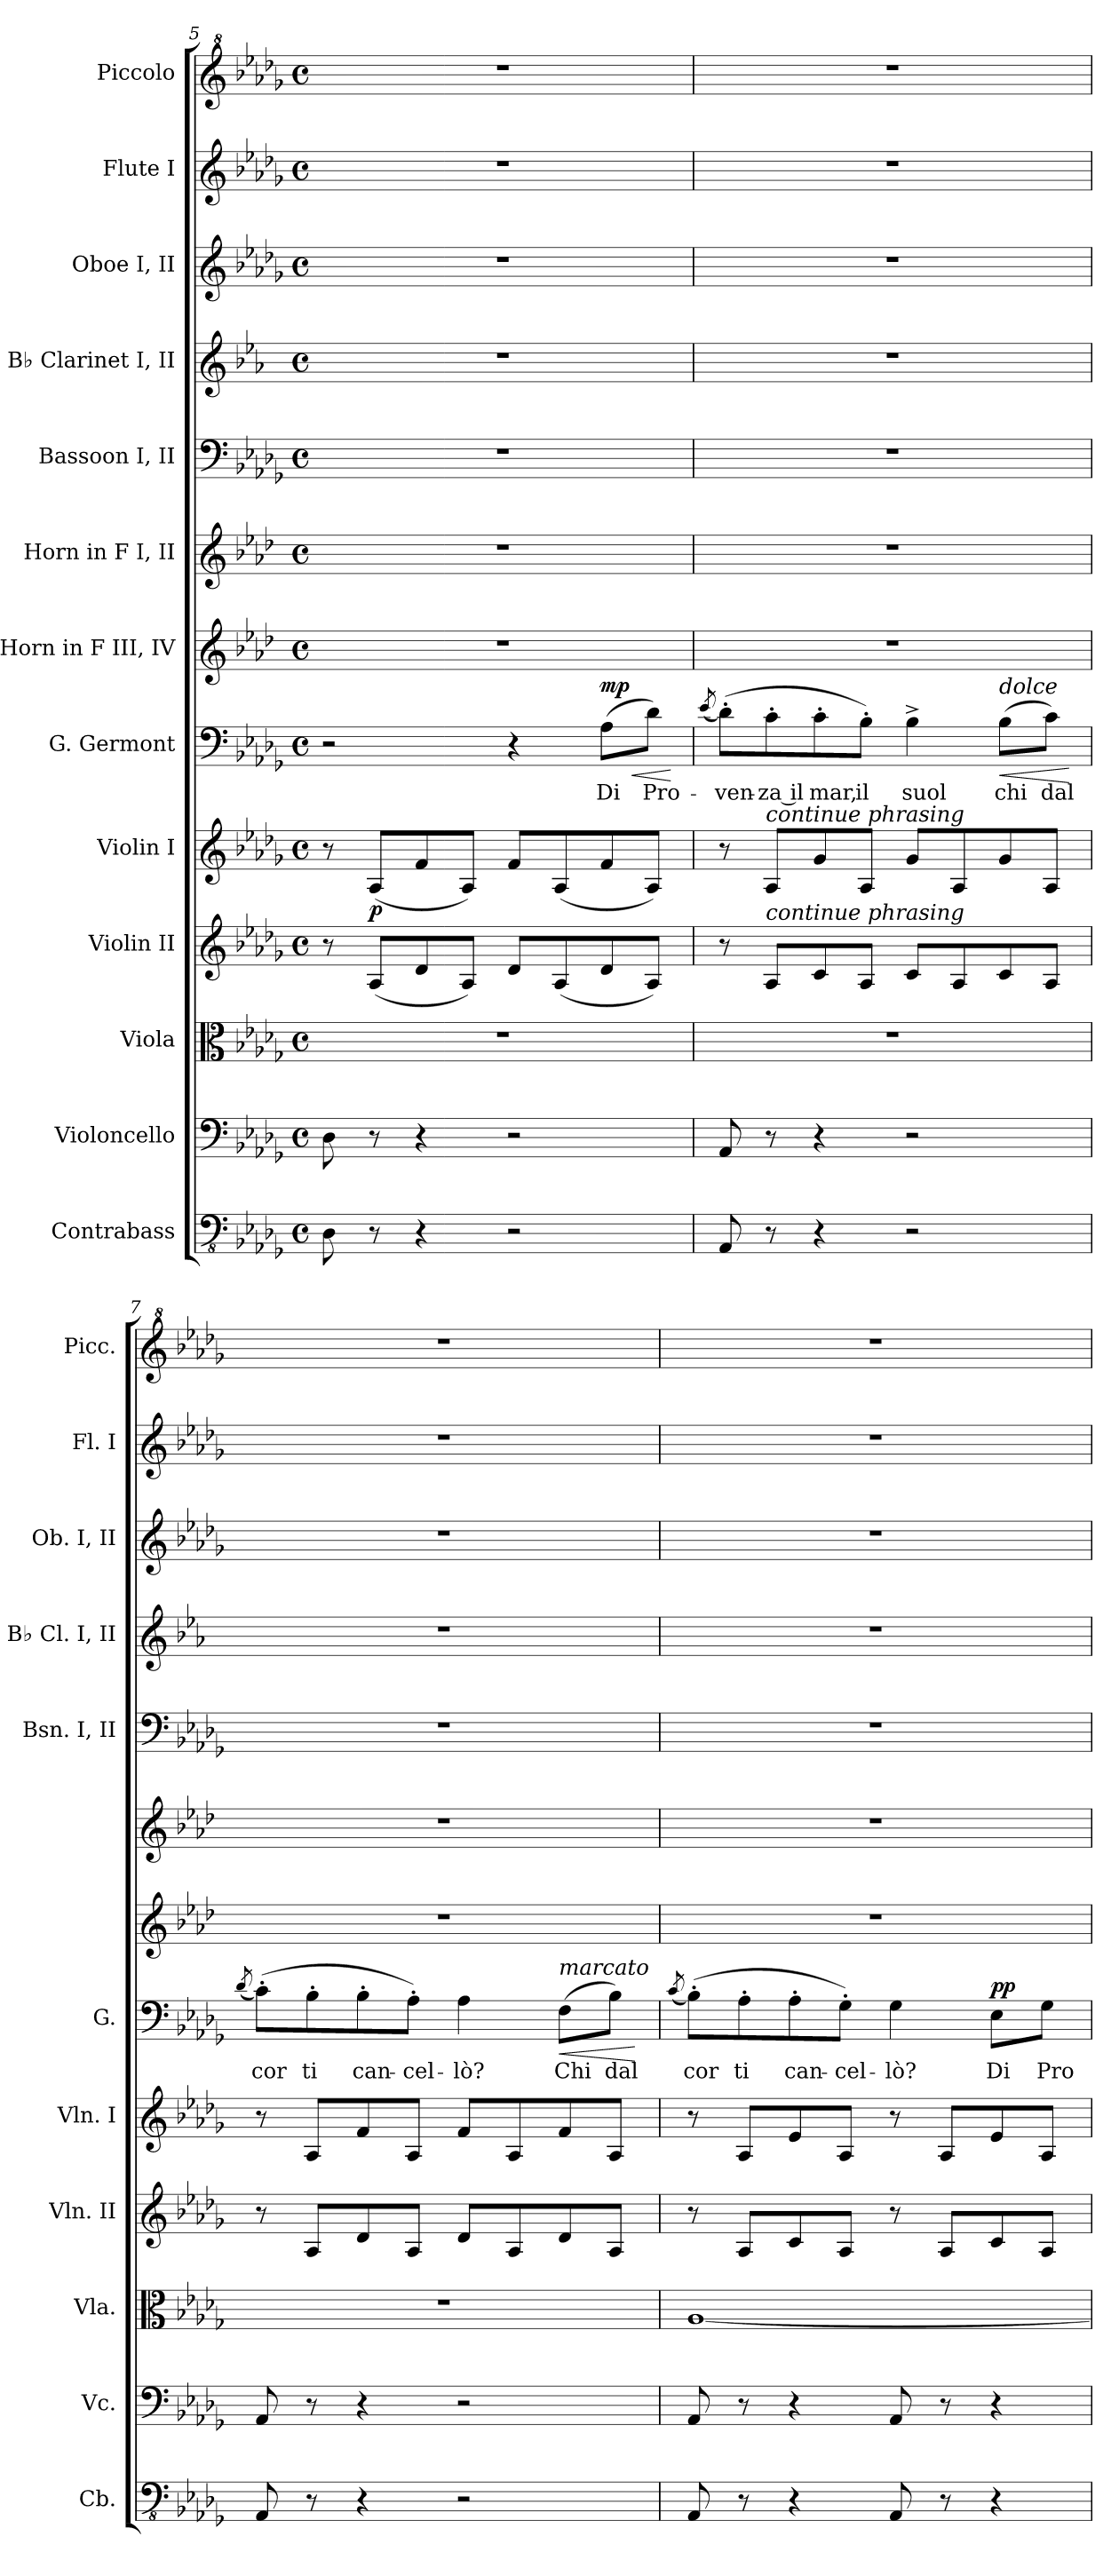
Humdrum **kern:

**kern	**kern	**kern	**kern	**kern	**dynam	**kern	**text	**dynam	**kern	**kern	**kern	**kern	**kern	**kern	**kern
*part13	*part12	*part11	*part10	*part9	*part9	*part8	*part8	*part8	*part7	*part6	*part5	*part4	*part3	*part2	*part1
*staff13	*staff12	*staff11	*staff10	*staff9	*staff9	*staff8	*staff8	*staff8	*staff7	*staff6	*staff5	*staff4	*staff3	*staff2	*staff1
*I"Contrabass	*I"Violoncello	*I"Viola	*I"Violin II	*I"Violin I	*	*I"G. Germont	*	*	*I"Horn in F  III, IV	*I"Horn in F  I, II	*I"Bassoon I, II	*I"B♭ Clarinet I, II	*I"Oboe I, II	*I"Flute I	*I"Piccolo
*I'Cb.	*I'Vc.	*I'Vla.	*I'Vln. II	*I'Vln. I	*	*I'G.	*	*	*	*	*I'Bsn. I, II	*I'B♭ Cl. I, II	*I'Ob. I, II	*I'Fl. I	*I'Picc.
*clefFv4	*clefF4	*clefC3	*clefG2	*clefG2	*	*clefF4	*	*	*clefG2	*clefG2	*clefF4	*clefG2	*clefG2	*clefG2	*clefG^2
*	*	*	*	*	*	*	*	*	*ITrd4c7	*ITrd4c7	*	*ITrd1c2	*	*	*ITrd-7c-12
*k[b-e-a-d-g-]	*k[b-e-a-d-g-]	*k[b-e-a-d-g-]	*k[b-e-a-d-g-]	*k[b-e-a-d-g-]	*	*k[b-e-a-d-g-]	*	*	*k[b-e-a-d-g-]	*k[b-e-a-d-g-]	*k[b-e-a-d-g-]	*k[b-e-a-d-g-]	*k[b-e-a-d-g-]	*k[b-e-a-d-g-]	*k[b-e-a-d-g-]
*M4/4	*M4/4	*M4/4	*M4/4	*M4/4	*	*M4/4	*	*	*M4/4	*M4/4	*M4/4	*M4/4	*M4/4	*M4/4	*M4/4
*met(c)	*met(c)	*met(c)	*met(c)	*met(c)	*	*met(c)	*	*	*met(c)	*met(c)	*met(c)	*met(c)	*met(c)	*met(c)	*met(c)
=5	=5	=5	=5	=5	=5	=5	=5	=5	=5	=5	=5	=5	=5	=5	=5
8DD-\	8D-\	1r	8r	8r	.	2r	.	.	1r	1r	1r	1r	1r	1r	1r
!	!	!	!	!	!LO:DY:b	!	!	!	!	!	!	!	!	!	!
8r	8r	.	(8A-/L	(8A-/L	p	.	.	.	.	.	.	.	.	.	.
4r	4r	.	8d-/	8f/	.	.	.	.	.	.	.	.	.	.	.
.	.	.	8A-/J)	8A-/J)	.	.	.	.	.	.	.	.	.	.	.
2r	2r	.	8d-/L	8f/L	.	4r	.	.	.	.	.	.	.	.	.
.	.	.	(8A-/	(8A-/	.	.	.	.	.	.	.	.	.	.	.
!	!	!	!	!	!	!	!	!LO:HP:b	!	!	!	!	!	!	!
!	!	!	!	!	!	!	!	!LO:DY:n=1:b	!	!	!	!	!	!	!
.	.	.	8d-/	8f/	.	(8A-\L	Di	< mp	.	.	.	.	.	.	.
.	.	.	8A-/J)	8A-/J)	.	8d-\J)	Pro-	.	.	.	.	.	.	.	.
.	.	.	.	.	.	.	.	[	.	.	.	.	.	.	.
=6	=6	=6	=6	=6	=6	=6	=6	=6	=6	=6	=6	=6	=6	=6	=6
.	.	.	.	.	.	(8qe-/	.	.	.	.	.	.	.	.	.
8AAA-/	8AA-/	1r	8r	8r	.	(8d-'\L)	-ven-	.	1r	1r	1r	1r	1r	1r	1r
!	!	!	!	!LO:TX:a:i:t=continue phrasing	!	!	!	!	!	!	!	!	!	!	!
!	!	!	!LO:TX:a:i:t=continue phrasing	!	!	!	!	!	!	!	!	!	!	!	!
8r	8r	.	8A-/L	8A-/L	.	8c'\	za il	.	.	.	.	.	.	.	.
4r	4r	.	8c/	8g-/	.	8c'\	mar,	.	.	.	.	.	.	.	.
.	.	.	8A-/J	8A-/J	.	8B-'\J)	il	.	.	.	.	.	.	.	.
2r	2r	.	8c/L	8g-/L	.	4B-^\	suol	.	.	.	.	.	.	.	.
.	.	.	8A-/	8A-/	.	.	.	.	.	.	.	.	.	.	.
!	!	!	!	!	!	!LO:TX:a:i:t=dolce	!	!	!	!	!	!	!	!	!
!	!	!	!	!	!	!	!	!LO:HP:b	!	!	!	!	!	!	!
.	.	.	8c/	8g-/	.	(8B-\L	chi	<	.	.	.	.	.	.	.
.	.	.	8A-/J	8A-/J	.	8c\J)	dal	.	.	.	.	.	.	.	.
.	.	.	.	.	.	.	.	[	.	.	.	.	.	.	.
!!LO:PB:g=z
=7	=7	=7	=7	=7	=7	=7	=7	=7	=7	=7	=7	=7	=7	=7	=7
.	.	.	.	.	.	(8qd-/	.	.	.	.	.	.	.	.	.
8AAA-/	8AA-/	1r	8r	8r	.	(8c'\L)	cor	.	1r	1r	1r	1r	1r	1r	1r
8r	8r	.	8A-/L	8A-/L	.	8B-'\	ti	.	.	.	.	.	.	.	.
4r	4r	.	8d-/	8f/	.	8B-'\	can-	.	.	.	.	.	.	.	.
.	.	.	8A-/J	8A-/J	.	8A-'\J)	-cel-	.	.	.	.	.	.	.	.
2r	2r	.	8d-/L	8f/L	.	4A-\	-lò?	.	.	.	.	.	.	.	.
.	.	.	8A-/	8A-/	.	.	.	.	.	.	.	.	.	.	.
!	!	!	!	!	!	!LO:TX:a:i:t=marcato	!	!	!	!	!	!	!	!	!
!	!	!	!	!	!	!	!	!LO:HP:b	!	!	!	!	!	!	!
.	.	.	8d-/	8f/	.	(8F\L	Chi	<	.	.	.	.	.	.	.
.	.	.	8A-/J	8A-/J	.	8B-\J)	dal	.	.	.	.	.	.	.	.
.	.	.	.	.	.	.	.	[	.	.	.	.	.	.	.
=8	=8	=8	=8	=8	=8	=8	=8	=8	=8	=8	=8	=8	=8	=8	=8
.	.	.	.	.	.	(8qc/	.	.	.	.	.	.	.	.	.
8AAA-/	8AA-/	[1A-	8r	8r	.	(8B-'\L)	cor	.	1r	1r	1r	1r	1r	1r	1r
8r	8r	.	8A-/L	8A-/L	.	8A-'\	ti	.	.	.	.	.	.	.	.
4r	4r	.	8c/	8e-/	.	8A-'\	can-	.	.	.	.	.	.	.	.
.	.	.	8A-/J	8A-/J	.	8G-'\J)	-cel-	.	.	.	.	.	.	.	.
8AAA-/	8AA-/	.	8r	8r	.	4G-\	-lò?	.	.	.	.	.	.	.	.
8r	8r	.	8A-/L	8A-/L	.	.	.	.	.	.	.	.	.	.	.
!	!	!	!	!	!	!	!	!LO:DY:a	!	!	!	!	!	!	!
4r	4r	.	8c/	8e-/	.	8E-\L	Di	pp	.	.	.	.	.	.	.
.	.	.	8A-/J	8A-/J	.	8G-\J	Pro-	.	.	.	.	.	.	.	.
=	=	=	=	=	=	=	=	=	=	=	=	=	=	=	=
*-	*-	*-	*-	*-	*-	*-	*-	*-	*-	*-	*-	*-	*-	*-	*-
